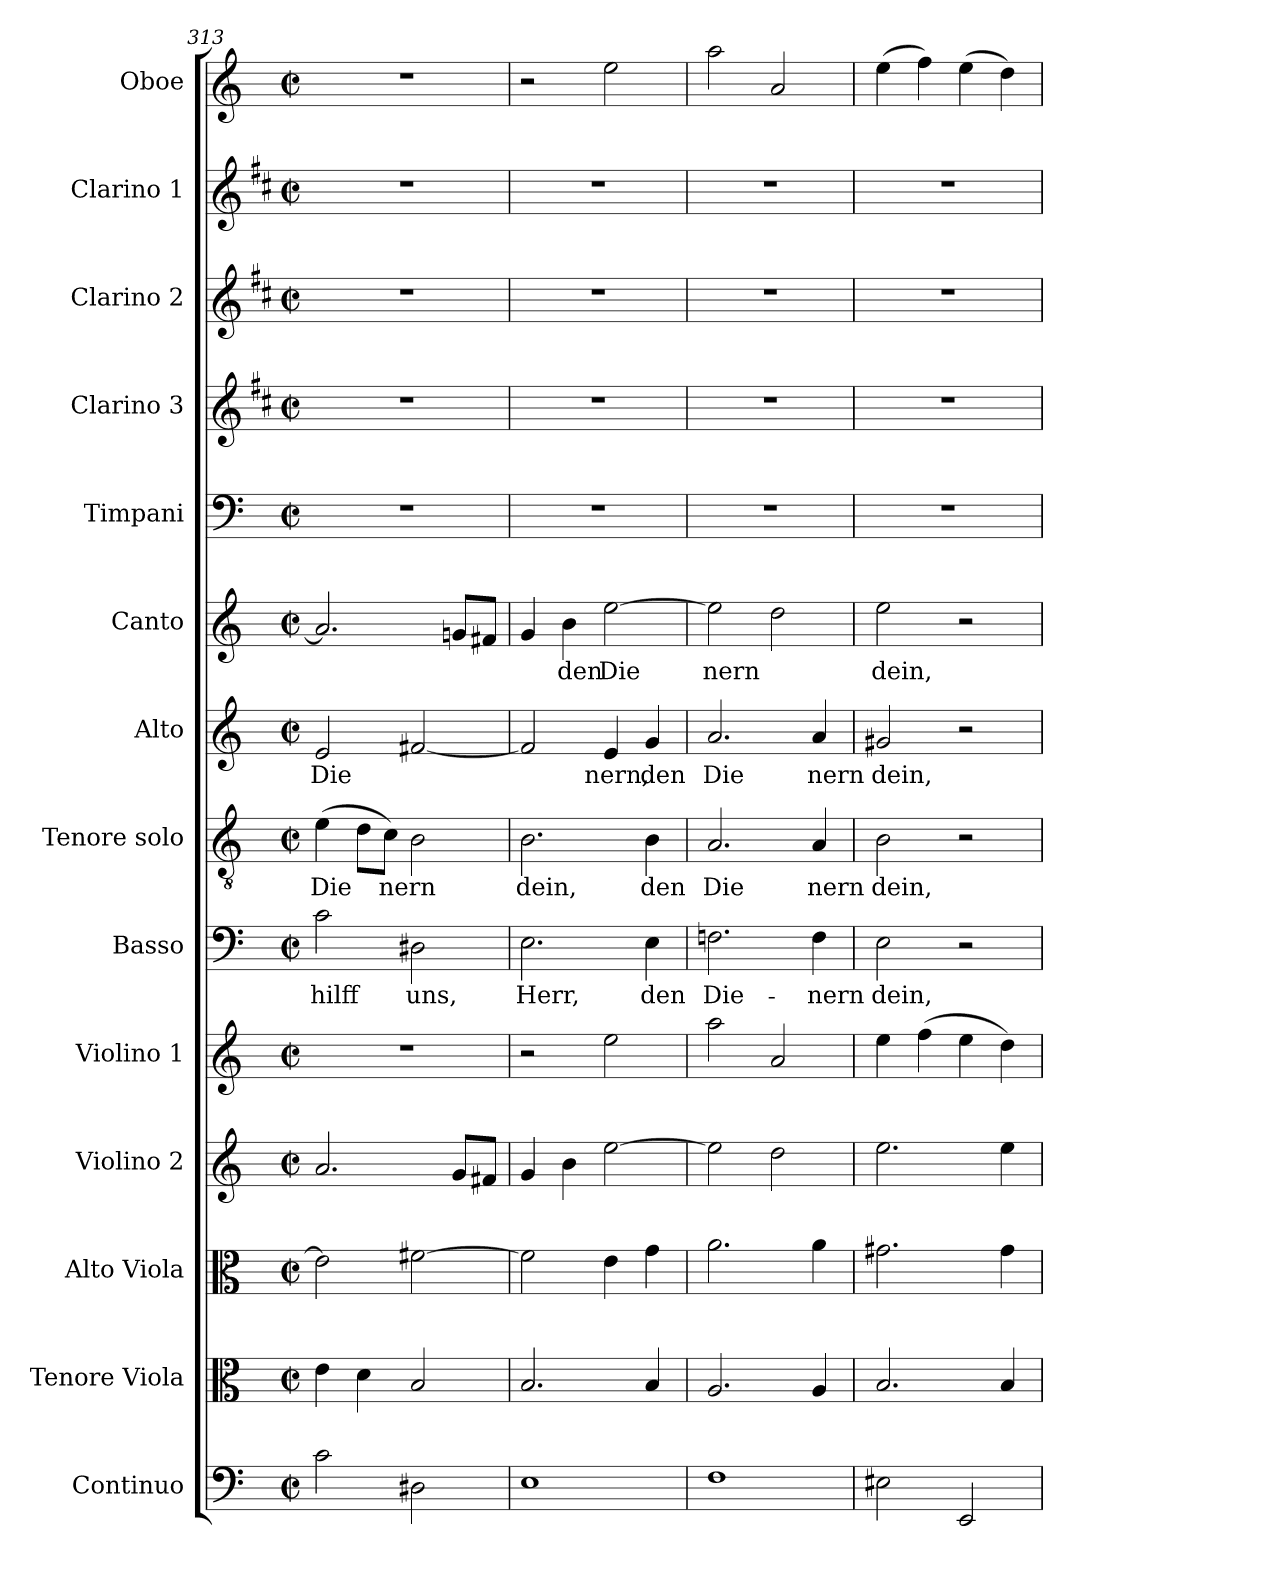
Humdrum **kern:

**kern	**kern	**kern	**kern	**kern	**kern	**text	**kern	**text	**kern	**text	**kern	**text	**kern	**kern	**kern	**kern	**kern
*part14	*part13	*part12	*part11	*part10	*part9	*part9	*part8	*part8	*part7	*part7	*part6	*part6	*part5	*part4	*part3	*part2	*part1
*staff14	*staff13	*staff12	*staff11	*staff10	*staff9	*staff9	*staff8	*staff8	*staff7	*staff7	*staff6	*staff6	*staff5	*staff4	*staff3	*staff2	*staff1
*I"Continuo	*I"Tenore Viola	*I"Alto Viola	*I"Violino 2	*I"Violino 1	*I"Basso	*	*I"Tenore solo	*	*I"Alto	*	*I"Canto	*	*I"Timpani	*I"Clarino 3	*I"Clarino 2	*I"Clarino 1	*I"Oboe
*I'Continuo	*I'Tenore Viola	*I'Alto Viola	*I'Violino 2	*I'Violino 1	*I'Basso	*	*I'Tenore	*	*I'Alto	*	*I'Canto	*	*I'Timpani	*I'Clarino 3	*I'Clarino 2	*I'Clarino 1	*I'Oboe
*clefF4	*clefC3	*clefC3	*clefG2	*clefG2	*clefF4	*	*clefGv2	*	*clefG2	*	*clefG2	*	*clefF4	*clefG2	*clefG2	*clefG2	*clefG2
*	*	*	*	*	*	*	*	*	*	*	*	*	*	*ITrd1c2	*ITrd1c2	*ITrd1c2	*
*k[]	*k[]	*k[]	*k[]	*k[]	*k[]	*	*k[]	*	*k[]	*	*k[]	*	*k[]	*k[]	*k[]	*k[]	*k[]
*C:	*C:	*C:	*C:	*C:	*C:	*	*C:	*	*C:	*	*C:	*	*C:	*C:	*C:	*C:	*C:
*M2/2	*M2/2	*M2/2	*M2/2	*M2/2	*M2/2	*	*M2/2	*	*M2/2	*	*M2/2	*	*M2/2	*M2/2	*M2/2	*M2/2	*M2/2
*met(c|)	*met(c|)	*met(c|)	*met(c|)	*met(c|)	*met(c|)	*	*met(c|)	*	*met(c|)	*	*met(c|)	*	*met(c|)	*met(c|)	*met(c|)	*met(c|)	*met(c|)
=313	=313	=313	=313	=313	=313	=313	=313	=313	=313	=313	=313	=313	=313	=313	=313	=313	=313
!	!	!	!	!	!	!LO:LY:b:cj	!	!LO:LY:b	!	!LO:LY:b:cj	!	!LO:LY:b:cj	!	!	!	!	!
2c\	4e\	2e\]	2.a/	1r	2c\	hilff	(>4e\	Die	2e/	Die	2.a/]	.	1r	1r	1r	1r	1r
!	!	!	!	!	!	!	!	!LO:LY:b	!	!	!	!	!	!	!	!	!
.	4d\	.	.	.	.	.	8d\L	.	.	.	.	.	.	.	.	.	.
!	!	!	!	!	!	!	!	!LO:LY:b	!	!	!	!	!	!	!	!	!
.	.	.	.	.	.	.	8c\J)	nern	.	.	.	.	.	.	.	.	.
!	!	!	!	!	!	!LO:LY:b:cj	!	!LO:LY:b	!	!LO:LY:b:cj	!	!	!	!	!	!	!
2D#X\	2B/	[>2f#X\	.	.	2D#X\	uns,	2B\	.	[<2f#X/	.	.	.	.	.	.	.	.
!	!	!	!	!	!	!	!	!	!	!	!	!LO:LY:b:cj	!	!	!	!	!
.	.	.	8g/L	.	.	.	.	.	.	.	8gn/L	.	.	.	.	.	.
!	!	!	!	!	!	!	!	!	!	!	!	!LO:LY:b:cj	!	!	!	!	!
.	.	.	8f#X/J	.	.	.	.	.	.	.	8f#X/J	.	.	.	.	.	.
=314	=314	=314	=314	=314	=314	=314	=314	=314	=314	=314	=314	=314	=314	=314	=314	=314	=314
!	!	!	!	!	!	!LO:LY:b:cj	!	!LO:LY:b	!	!LO:LY:b:cj	!	!LO:LY:b:cj	!	!	!	!	!
1E	2.B/	2f#\]	4g/	2r	2.E\	Herr,	2.B\	dein,	2f#/]	.	4g/	.	1r	1r	1r	1r	2r
!	!	!	!	!	!	!	!	!	!	!	!	!LO:LY:b:cj	!	!	!	!	!
.	.	.	4b\	.	.	.	.	.	.	.	4b\	den	.	.	.	.	.
!	!	!	!	!	!	!	!	!	!	!LO:LY:b:cj	!	!LO:LY:b:cj	!	!	!	!	!
.	.	4e\	[>2ee\	2ee\	.	.	.	.	4e/	nern,	[>2ee\	Die	.	.	.	.	2ee\
!	!	!	!	!	!	!LO:LY:b:cj	!	!LO:LY:b	!	!LO:LY:b:cj	!	!	!	!	!	!	!
.	4B/	4g\	.	.	4E\	den	4B\	den	4g/	den	.	.	.	.	.	.	.
=315	=315	=315	=315	=315	=315	=315	=315	=315	=315	=315	=315	=315	=315	=315	=315	=315	=315
!	!	!	!	!	!	!LO:LY:b:cj	!	!LO:LY:b	!	!LO:LY:b:cj	!	!LO:LY:b:cj	!	!	!	!	!
1F	2.A/	2.a\	2ee\]	2aa\	2.Fn\	Die-	2.A/	Die	2.a/	Die	2ee\]	nern	1r	1r	1r	1r	2aa\
!	!	!	!	!	!	!	!	!	!	!	!	!LO:LY:b:cj	!	!	!	!	!
.	.	.	2dd\	2a/	.	.	.	.	.	.	2dd\	.	.	.	.	.	2a/
!	!	!	!	!	!	!LO:LY:b:cj	!	!LO:LY:b	!	!LO:LY:b:cj	!	!	!	!	!	!	!
.	4A/	4a\	.	.	4F\	-nern	4A/	nern	4a/	nern	.	.	.	.	.	.	.
=316	=316	=316	=316	=316	=316	=316	=316	=316	=316	=316	=316	=316	=316	=316	=316	=316	=316
!	!	!	!	!	!	!LO:LY:b:cj	!	!LO:LY:b	!	!LO:LY:b:cj	!	!LO:LY:b:cj	!	!	!	!	!
2E#\	2.B/	2.g#X\	2.ee\	4ee\	2E\	dein,	2B\	dein,	2g#X/	dein,	2ee\	dein,	1r	1r	1r	1r	(>4ee\
.	.	.	.	(>4ff\	.	.	.	.	.	.	.	.	.	.	.	.	4ff\)
2EE/	.	.	.	4ee\	2r	.	2r	.	2r	.	2r	.	.	.	.	.	(>4ee\
.	4B/	4g#\	4ee\	4dd\)	.	.	.	.	.	.	.	.	.	.	.	.	4dd\)
=	=	=	=	=	=	=	=	=	=	=	=	=	=	=	=	=	=
*-	*-	*-	*-	*-	*-	*-	*-	*-	*-	*-	*-	*-	*-	*-	*-	*-	*-
